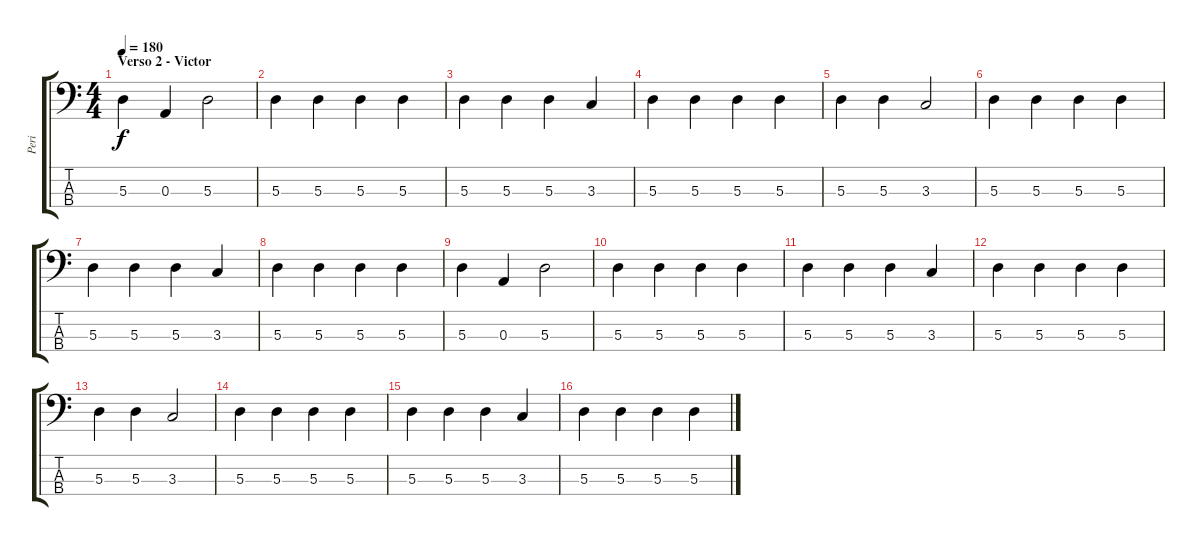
\track ("Peri" "Peri") {instrument electricbassfinger}
\staff {score tabs}
\tuning (G2 D2 A1 E1) {hide}
\ts (4 4)
\section ("" "Verso 2 - Victor")
\tempo 180
\clef f4
\ks c
5.3.4{dy f} 0.3.4 5.3.2 |
5.3.4 5.3.4 5.3.4 5.3.4 |
5.3.4 5.3.4 5.3.4 3.3.4 |
5.3.4 5.3.4 5.3.4 5.3.4 |
5.3.4 5.3.4 3.3.2 |
5.3.4 5.3.4 5.3.4 5.3.4 |
5.3.4 5.3.4 5.3.4 3.3.4 |
5.3.4 5.3.4 5.3.4 5.3.4 |
5.3.4 0.3.4 5.3.2 |
5.3.4 5.3.4 5.3.4 5.3.4 |
5.3.4 5.3.4 5.3.4 3.3.4 |
5.3.4 5.3.4 5.3.4 5.3.4 |
5.3.4 5.3.4 3.3.2 |
5.3.4 5.3.4 5.3.4 5.3.4 |
5.3.4 5.3.4 5.3.4 3.3.4 |
5.3.4 5.3.4 5.3.4 5.3.4
